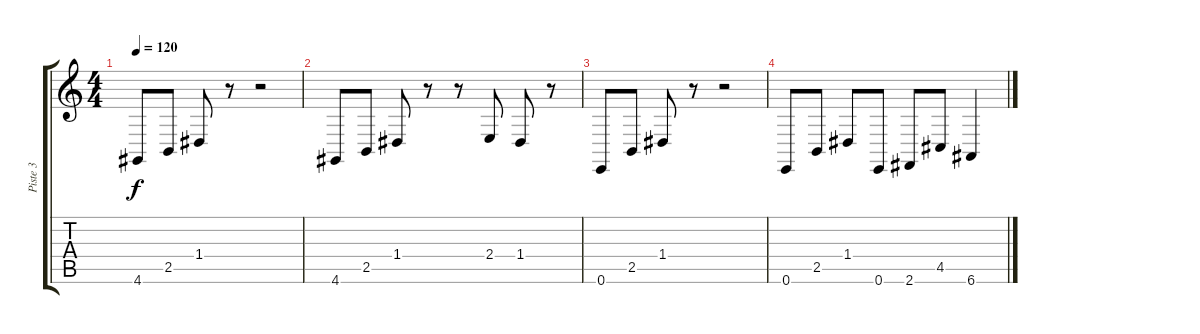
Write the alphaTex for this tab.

\track ("Piste 3" "Piste 3") {instrument fx8scifi}
\staff {score tabs}
\tuning (E4 B3 G3 D3 A2 E2) {hide}
\ts (4 4)
\tempo 120
\clef g2
\ks c
4.6.8{dy f} 2.5.8 1.4.8 r.8 r.2 |
4.6.8 2.5.8 1.4.8 r.8 r.8 2.4.8 1.4.8 r.8 |
0.6.8 2.5.8 1.4.8 r.8 r.2 |
0.6.8 2.5.8 1.4.8 0.6.8 2.6.8 4.5.8 6.6.4
